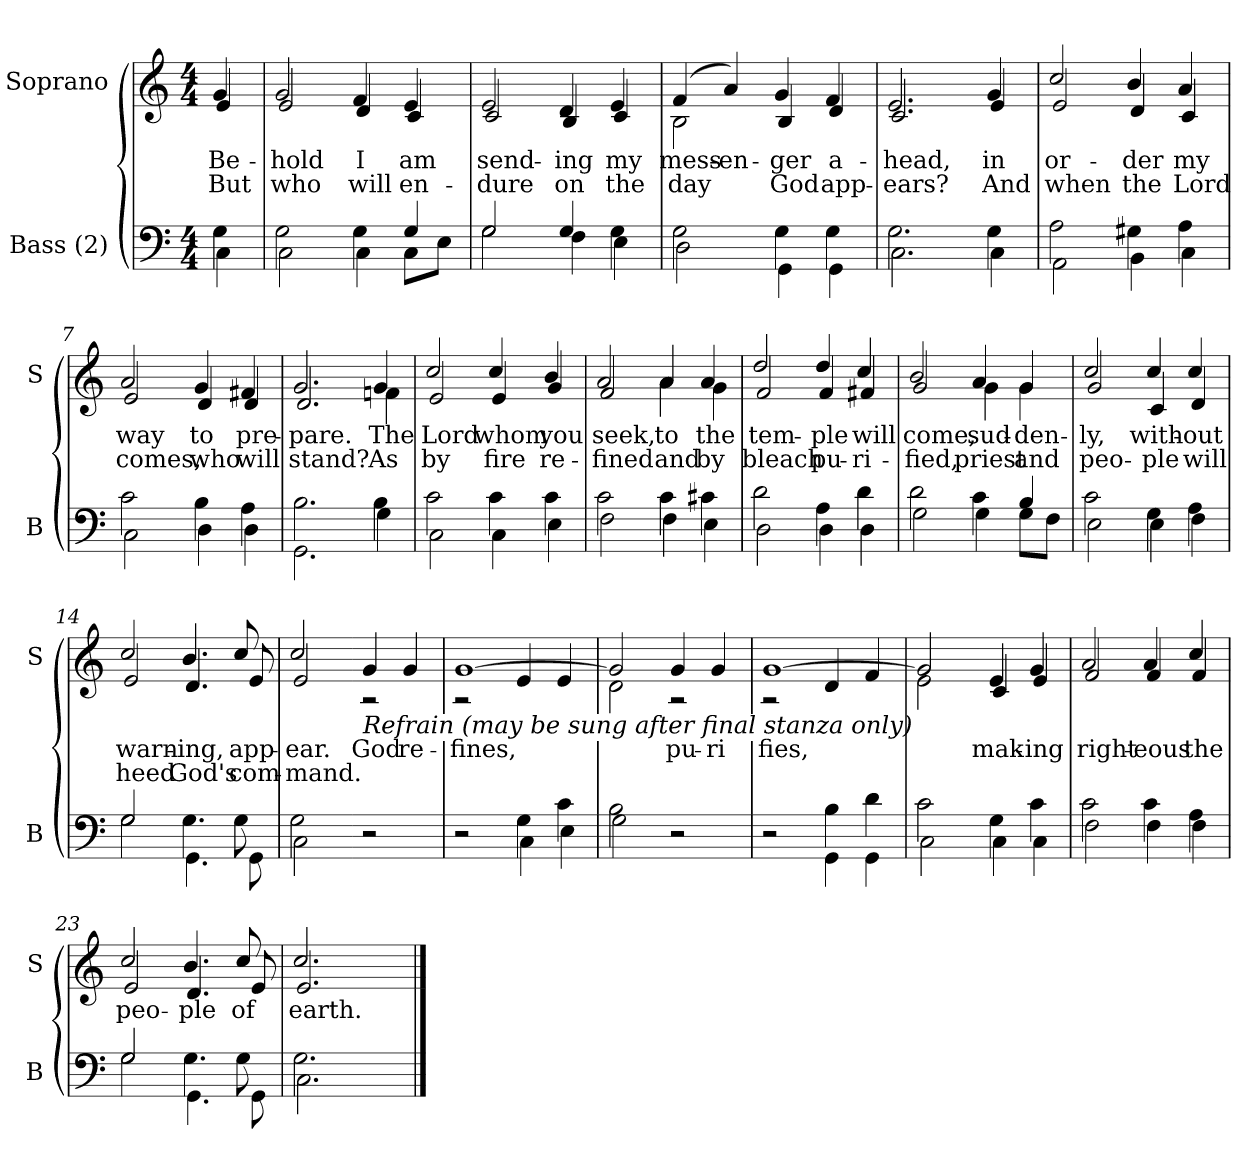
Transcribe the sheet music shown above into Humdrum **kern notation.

**kern	**kern	**text	**text
*part2	*part1	*part1	*part1
*staff2	*staff1	*staff1	*staff1
*I"Bass (2)	*I"Soprano	*	*
*I'B	*I'S	*	*
*clefF4	*clefG2	*	*
*k[]	*k[]	*	*
*M4/4	*M4/4	*	*
=1	=1	=1	=1
*^	*	*	*
!	!	!LO:TX:b:i:t=Verse	!	!
!	!	!	!LO:LY:b	!LO:LY:b
*	*	*^	*	*
4G\	4C\	4g/	4e/	Be-	But
=2	=2	=2	=2	=2	=2
!	!	!	!	!LO:LY:b	!LO:LY:b
2G\	2C\	2g/	2e/	-hold	who
!	!	!	!	!LO:LY:b	!LO:LY:b
4G\	4C\	4f/	4d/	I	will
!	!	!	!	!LO:LY:b	!LO:LY:b
4G/	8C\L	4e/	4c/	am	en-
.	8E\J	.	.	.	.
=3	=3	=3	=3	=3	=3
!	!	!	!	!LO:LY:b	!LO:LY:b
2G/	2G\	2e/	2c/	send-	-dure
!	!	!	!	!LO:LY:b	!LO:LY:b
4G/	4F\	4d/	4B/	-ing	on
!	!	!	!	!LO:LY:b	!LO:LY:b
4G\	4E\	4e/	4c/	my	the
=4	=4	=4	=4	=4	=4
!	!	!	!	!LO:LY:b	!LO:LY:b
2G\	2D\	(>4f/	2B\	mess-	day
!	!	!	!	!LO:LY:b	!
.	.	4a/)	.	-en-	.
!	!	!	!	!LO:LY:b	!LO:LY:b
4G\	4GG\	4g/	4B/	-ger	God
!	!	!	!	!LO:LY:b	!LO:LY:b
4G\	4GG\	4f/	4d/	a-	app-
=5	=5	=5	=5	=5	=5
!	!	!	!	!LO:LY:b	!LO:LY:b
2.G\	2.C\	2.e/	2.c/	-head,	-ears?
!	!	!	!	!LO:LY:b	!LO:LY:b
4G\	4C\	4g/	4e/	in	And
!!LO:LB:g=z	!!
=6	=6	=6	=6	=6	=6
!	!	!	!	!LO:LY:b	!LO:LY:b
2A\	2AA\	2cc/	2e/	or-	when
!	!	!	!	!LO:LY:b	!LO:LY:b
4G#X\	4BB\	4b/	4d/	-der	the
!	!	!	!	!LO:LY:b	!LO:LY:b
4A\	4C\	4a/	4c/	my	Lord
=7	=7	=7	=7	=7	=7
!	!	!	!	!LO:LY:b	!LO:LY:b
2c\	2C\	2a/	2e/	way	comes,
!	!	!	!	!LO:LY:b	!LO:LY:b
4B\	4D\	4g/	4d/	to	who
!	!	!	!	!LO:LY:b	!LO:LY:b
4A\	4D\	4f#X/	4d/	pre-	will
=8	=8	=8	=8	=8	=8
!	!	!	!	!LO:LY:b	!LO:LY:b
2.B\	2.GG\	2.g/	2.d/	-pare.	stand?
!	!	!	!	!LO:LY:b	!LO:LY:b
4B\	4G\	4g/	4fn\	The	As
=9	=9	=9	=9	=9	=9
!	!	!	!	!LO:LY:b	!LO:LY:b
2c\	2C\	2cc/	2e/	Lord	by
!	!	!	!	!LO:LY:b	!LO:LY:b
4c\	4C\	4cc/	4e/	whom	fire
!	!	!	!	!LO:LY:b	!LO:LY:b
4c\	4E\	4b/	4g/	you	re-
=10	=10	=10	=10	=10	=10
!	!	!	!	!LO:LY:b	!LO:LY:b
2c\	2F\	2a/	2f/	seek,	-fined
!	!	!	!	!LO:LY:b	!LO:LY:b
4c\	4F\	4a/	4a\	to	and
!	!	!	!	!LO:LY:b	!LO:LY:b
4c#X\	4E\	4a/	4g\	the	by
!!LO:LB:g=z	!!
=11	=11	=11	=11	=11	=11
!	!	!	!	!LO:LY:b	!LO:LY:b
2d\	2D\	2dd/	2f/	tem-	bleach
!	!	!	!	!LO:LY:b	!LO:LY:b
4A\	4D\	4dd/	4f/	-ple	pu-
!	!	!	!	!LO:LY:b	!LO:LY:b
4d\	4D\	4cc/	4f#X/	will	-ri-
=12	=12	=12	=12	=12	=12
!	!	!	!	!LO:LY:b	!LO:LY:b
2d\	2G\	2b/	2g/	come,	-fied,
!	!	!	!	!LO:LY:b	!LO:LY:b
4c\	4G\	4a/	4g\	sud-	priest
!	!	!	!	!LO:LY:b	!LO:LY:b
4B/	8G\L	4g/	4g\	-den-	and
.	8F\J	.	.	.	.
=13	=13	=13	=13	=13	=13
!	!	!	!	!LO:LY:b	!LO:LY:b
2c\	2E\	2cc/	2g/	-ly,	peo-
!	!	!	!	!LO:LY:b	!LO:LY:b
4G\	4E\	4cc/	4c/	with-	-ple
!	!	!	!	!LO:LY:b	!LO:LY:b
4A\	4F\	4cc/	4d/	-out	will
=14	=14	=14	=14	=14	=14
!	!	!	!	!LO:LY:b	!LO:LY:b
2G/	2G\	2cc/	2e/	warn-	heed
!	!	!	!	!LO:LY:b	!LO:LY:b
4.G\	4.GG\	4.b/	4.d/	-ing,	God's
!	!	!	!	!LO:LY:b	!LO:LY:b
8G\	8GG\	8cc/	8e/	app-	com-
=15	=15	=15	=15	=15	=15
!	!	!	!	!LO:LY:b	!LO:LY:b
2G\	2C\	2cc/	2e/	-ear.	-mand.
!!LO:LB:g=z	!!
=16-	=16-	=16-	=16-	=16-	=16-
!	!	!LO:TX:b:i:t=Refrain (may be sung after final stanza only)	!	!	!
!	!	!	!	!LO:LY:b	!
*v	*v	*	*	*	*
2r	4g/	2r	God	.
!	!	!	!LO:LY:b	!
.	4g/	.	re-	.
=17	=17	=17	=17	=17
*^	*	*	*	*
!	!	!	!	!LO:LY:b	!
2r	2ryy	[1g	2r	-fines,	.
4G\	4C\	.	4e/	.	.
4c\	4E\	.	4e/	.	.
=18	=18	=18	=18	=18	=18
2B\	2G\	2g/]	2d\	.	.
!	!	!	!	!LO:LY:b	!
2r	2ryy	4g/	2r	pu-	.
!	!	!	!	!LO:LY:b	!
.	.	4g/	.	-ri	.
=19	=19	=19	=19	=19	=19
!	!	!	!	!LO:LY:b	!
2r	2ryy	[1g	2r	fies,	.
4B\	4GG\	.	4d/	.	.
4d\	4GG\	.	4f/	.	.
=20	=20	=20	=20	=20	=20
2c\	2C\	2g/]	2e\	.	.
!!LO:LB:g=z	!!
=21-	=21-	=21-	=21-	=21-	=21-
!	!	!	!	!LO:LY:b	!
4G\	4C\	4e/	4c/	mak-	.
!	!	!	!	!LO:LY:b	!
4c\	4C\	4g/	4e/	-ing	.
=22	=22	=22	=22	=22	=22
!	!	!	!	!LO:LY:b	!
2c\	2F\	2a/	2f/	right-	.
!	!	!	!	!LO:LY:b	!
4c\	4F\	4a/	4f/	-eous	.
!	!	!	!	!LO:LY:b	!
4A\	4F\	4cc/	4f/	the	.
=23	=23	=23	=23	=23	=23
!	!	!	!	!LO:LY:b	!
2G/	2G\	2cc/	2e/	peo-	.
!	!	!	!	!LO:LY:b	!
4.G\	4.GG\	4.b/	4.d/	-ple	.
!	!	!	!	!LO:LY:b	!
8G\	8GG\	8cc/	8e/	of	.
=24	=24	=24	=24	=24	=24
!	!	!	!	!LO:LY:b	!
2.G\	2.C\	2.cc/	2.e/	earth.	.
4ryy	4ryy	4ryy	4ryy	.	.
*v	*v	*	*	*	*
*	*v	*v	*	*
==	==	==	==
*-	*-	*-	*-
